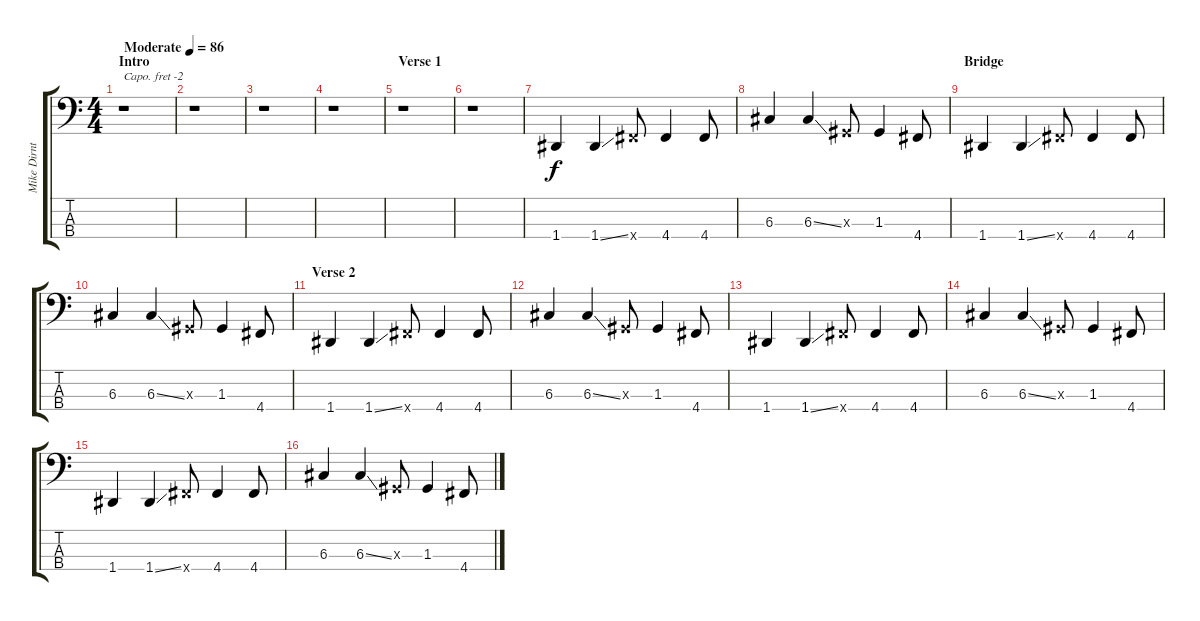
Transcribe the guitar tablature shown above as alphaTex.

\track ("Mike Dirnt (Bass)" "Mike Dirnt") {instrument electricbasspick}
\staff {score tabs}
\capo -2
\tuning (G2 D2 A1 E1) {hide}
\ts (4 4)
\section ("" "Intro")
\tempo (86 "Moderate")
\clef f4
\ks c
r.1{dy f instrument electricbasspick} |
r.1 |
r.1 |
r.1 |
\section ("" "Verse 1")
r.1 |
r.1 |
1.4.4 1.4{ss}.4 4.4{x}.8 4.4.4 4.4.8 |
6.3.4 6.3{ss}.4 1.3{x}.8 1.3.4 4.4.8 |
\section ("" "Bridge")
1.4.4 1.4{ss}.4 4.4{x}.8 4.4.4 4.4.8 |
6.3.4 6.3{ss}.4 1.3{x}.8 1.3.4 4.4.8 |
\section ("" "Verse 2")
1.4.4 1.4{ss}.4 4.4{x}.8 4.4.4 4.4.8 |
6.3.4 6.3{ss}.4 1.3{x}.8 1.3.4 4.4.8 |
1.4.4 1.4{ss}.4 4.4{x}.8 4.4.4 4.4.8 |
6.3.4 6.3{ss}.4 1.3{x}.8 1.3.4 4.4.8 |
1.4.4 1.4{ss}.4 4.4{x}.8 4.4.4 4.4.8 |
6.3.4 6.3{ss}.4 1.3{x}.8 1.3.4 4.4.8
